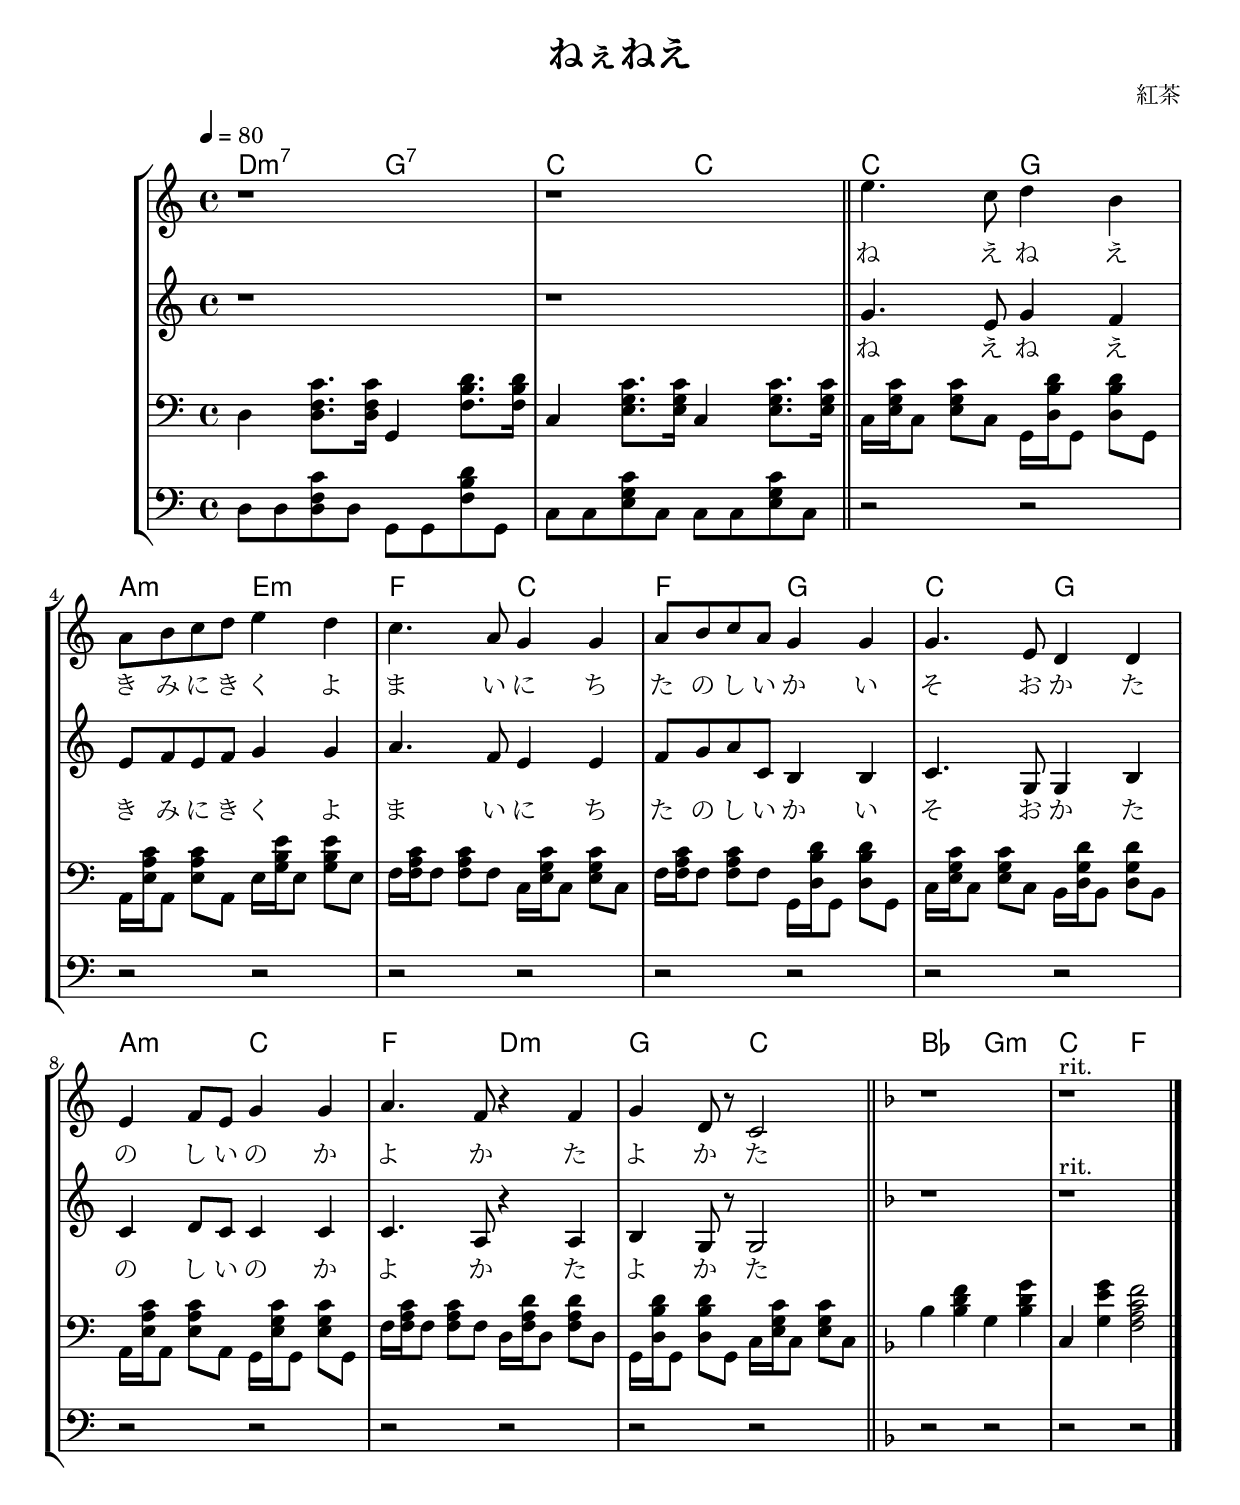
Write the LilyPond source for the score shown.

\version "2.12.1"

\header {
	title = \markup {ねぇねえ}
	composer = \markup \center-column {紅茶}
}

harmony = \chordmode {
	d2:min7 g:7 c c 

	c g a:m e:m f c f g c g a:m c f d:m g c 

	bes g:m c f 
}

melody = {
	\key c \major
	\tempo 4 = 80
	r1 | r1   
	\set Staff.midiInstrument = #"fss0.42"
	e''4.  c''8  d''4  b'4 
	a'8  b'8  c''8  d''8  e''4  d''4 
	c''4.  a'8  g'4  g'4 
	a'8  b'8  c''8  a'8  g'4  g'4 
	g'4.  e'8  d'4  d'4 
	e'4  f'8  e'8  g'4  g'4 
	a'4.  f'8  r4  f'4 
	g'4  d'8  r8  c'2
	\key f \major
	r1 | r1^"rit." \bar "|."
}

words = \lyricmode {
	
	ね  え  ね  え  き  み  に  き  く  よ  ま  い  に  ち  た  の  し  い  か  い  そ  お  か  た  の  し  い  の  か  よ  か  た  よ  か  た  
	
}

secondmelody = {
	\key c \major
	\tempo 4 = 80
	r1 | r1   
	\set Staff.midiInstrument = #"mmi0.38"
	g'4.  e'8  g'4  f'4 
	e'8  f'8  e'8  f'8  g'4  g'4 
	a'4.  f'8  e'4  e'4 
	f'8  g'8  a'8  c'8  b4  b4 
	c'4.  g8  g4  b4 
	c'4  d'8  c'8  c'4  c'4 
	c'4.  a8  r4  a4 
	b4  g8  r8  g2
	\key f \major
	r1 | r1^"rit." \bar "|."
}

secondwords = \lyricmode {
	
	ね  え  ね  え  き  み  に  き  く  よ  ま  い  に  ち  た  の  し  い  か  い  そ  お  か  た  の  し  い  の  か  よ  か  た  よ  か  た  
	
}

tempochange = {
	\tempo 4 = 80
	r1 | r1 \bar "||"
	\tempo 4 = 80
	r1 | r1 | r1 | r1 | r1 | r1 | r1 | r1 \bar "||"
	\tempo 4 = 80
	r1 | \tempo 4 = 60 r2 \tempo 4 = 53 r2 \bar "|."
}

mainacc = {
	\clef bass
	\set Staff.midiInstrument = #"Choir Aahs"
	\key c \major
	\tempo 4 = 80
	d4 <d f c'>8. <d f c'>16
	g,4 <f b d'>8. <f b d'>16
	c4 <e g c'>8. <e g c'>16
	c4 <e g c'>8. <e g c'>16
	\bar "||"

	\set Staff.midiInstrument = #"Choir Aahs"
	c16 <e g c'>16 c8 <e g c'>8 c8
	g,16 <d b d'>16 g,8 <d b d'>8 g,8
	a,16 <e a c'>16 a,8 <e a c'>8 a,8
	e16 <g b e'>16 e8 <g b e'>8 e8
	f16 <f a c'>16 f8 <f a c'>8 f8
	c16 <e g c'>16 c8 <e g c'>8 c8
	f16 <f a c'>16 f8 <f a c'>8 f8
	g,16 <d b d'>16 g,8 <d b d'>8 g,8
	c16 <e g c'>16 c8 <e g c'>8 c8
	b,16 <d g d'>16 b,8 <d g d'>8 b,8
	a,16 <e a c'>16 a,8 <e a c'>8 a,8
	g,16 <e g c'>16 g,8 <e g c'>8 g,8
	f16 <f a c'>16 f8 <f a c'>8 f8
	d16 <f a d'>16 d8 <f a d'>8 d8
	g,16 <d b d'>16 g,8 <d b d'>8 g,8
	c16 <e g c'>16 c8 <e g c'>8 c8
	\bar "||"

	\set Staff.midiInstrument = #"String Ensemble 1"
	\key f \major
	bes4 <bes d' f'>4
	g4 <bes d' g'>4
	c4 <g e' g'>4
	<f a c' f'>2
	\bar "|."
}

subacc = {
	\clef bass
	\set Staff.midiInstrument = #"Timpani"
	\key c \major
	\tempo 4 = 80
	d8 d8 <d f c'>8 d8
	g,8 g,8 <f b d'>8 g,8
	c8 c8 <e g c'>8 c8
	c8 c8 <e g c'>8 c8
	\bar "||"

	\set Staff.midiInstrument = #"Pizzicato Strings"
	r2
	r2
	r2
	r2
	r2
	r2
	r2
	r2
	r2
	r2
	r2
	r2
	r2
	r2
	r2
	r2
	\bar "||"

	\set Staff.midiInstrument = #"Pizzicato Strings"
	\key f \major
	r2
	r2
	r2
	r2
	\bar "|."
}

percA = {
	\drummode {
	\times 16/12{ hh8. hh8. hh8. hh8. } |\times 16/12{ r8. hh4 hh8 hh8. } \bar "||"
	r1 |r1 |r1 |r1 |r1 |r1 |r1 |r1 \bar "||"
	r1 |r1 \bar "|."
	}
}

percB = {
	\drummode {
	\times 16/12{ r8. sn4. sn8. } |\times 16/12{ sn16 sn4 r16 sn8 sn4 } \bar "||"
	r1 |r1 |r1 |r1 |r1 |r1 |r1 |r1 \bar "||"
	r1 |r1 \bar "|."
	}
}

percC = {
	\drummode {
	\times 16/12{ bd4 r16 bd16 bd4. } |\times 16/12{ r8 bd16 bd8 bd16 bd8 bd16 bd8 bd16 } \bar "||"
	r1 |r1 |r1 |r1 |r1 |r1 |r1 |r1 \bar "||"
	r1 |r1 \bar "|."
	}
}

percD = {
	\drummode {
	\times 16/12{ r8 hhp8. hhp8. hhp8. hhp16 } |\times 16/12{ r4 r16 hhp4 r16 hhp8 } \bar "||"
	r1 |r1 |r1 |r1 |r1 |r1 |r1 |r1 \bar "||"
	r1 |r1 \bar "|."
	}
}

percE = {
	\drummode {
	\times 16/12{ r2. } |\times 16/12{ r2 r8. hho16 } \bar "||"
	r1 |r1 |r1 |r1 |r1 |r1 |r1 |r1 \bar "||"
	r1 |r1 \bar "|."
	}
}

\score {
	<<
		\new StaffGroup <<
			\new ChordNames {\harmony}
			\new Voice = "melody" {\melody}
			\new Lyrics \lyricsto "melody" \words
			\new Voice = "secondmelody" {\secondmelody}
			\new Lyrics \lyricsto "secondmelody" \secondwords
			\new Staff = "mainacc" {\mainacc}
			\new Staff = "subacc" {\subacc}
		>>
	>>
	\layout { }
}
